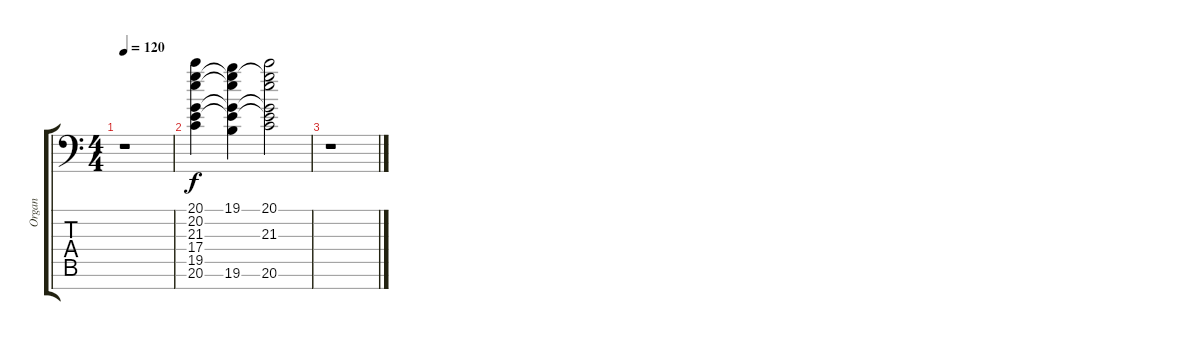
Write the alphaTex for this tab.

\track ("Organ" "Organ") {instrument churchorgan}
\staff {score tabs}
\tuning (E4 B3 G3 D3 A2 E2 B0) {hide}
\ts (4 4)
\tempo 120
\clef f4
\ks c
r.1{dy f} |
(20.1 20.2 21.3 17.4 19.5 20.6).4{instrument drawbarorgan} (19.1 20.2{t} 21.3{t} 17.4{t} 19.5{t} 19.6).4 (20.1 20.2{t} 21.3 17.4{t} 19.5{t} 20.6).2 |
r.1
